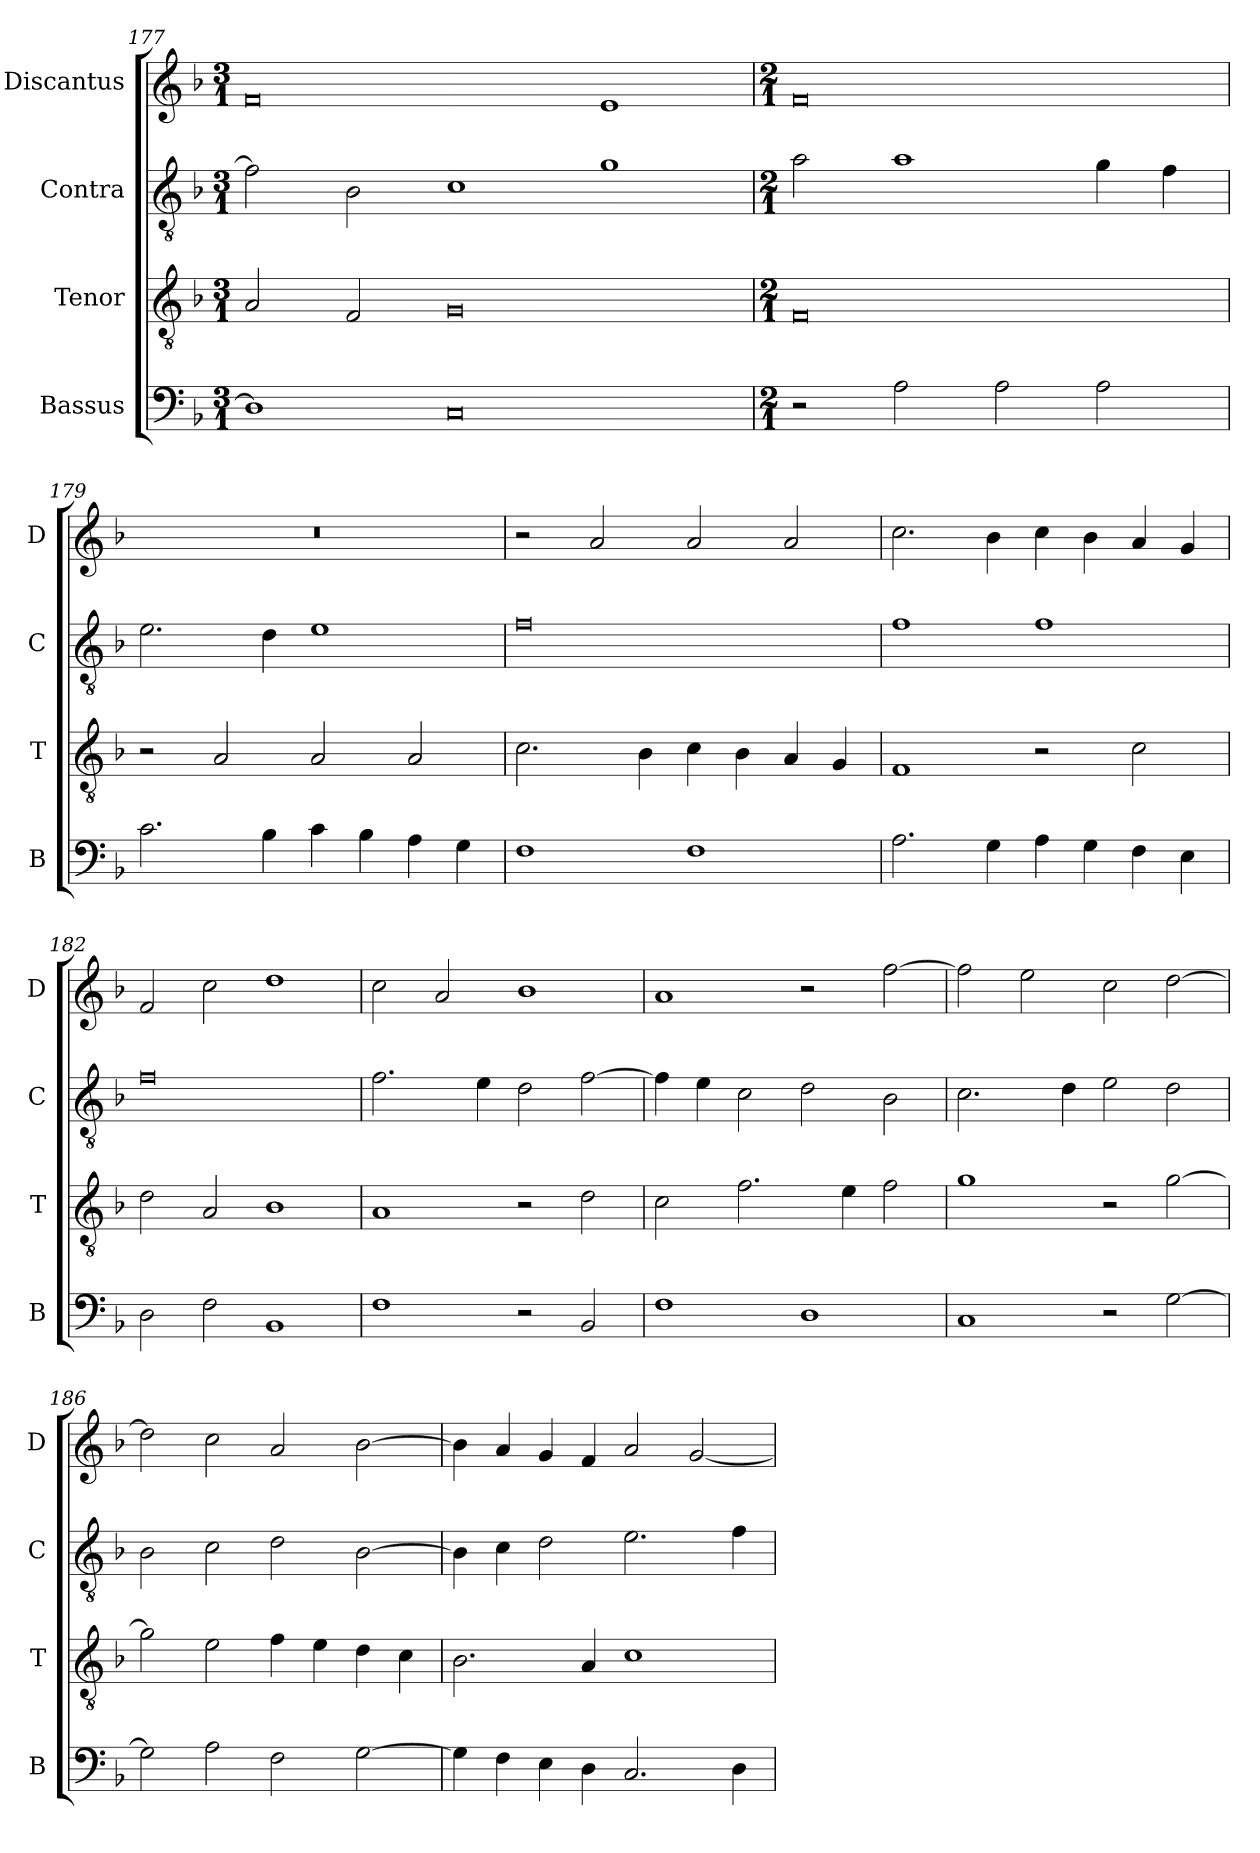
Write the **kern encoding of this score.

**kern	**kern	**kern	**kern
*part4	*part3	*part2	*part1
*staff4	*staff3	*staff2	*staff1
*I"Bassus	*I"Tenor	*I"Contra	*I"Discantus
*I'B	*I'T	*I'C	*I'D
*clefF4	*clefGv2	*clefGv2	*clefG2
*k[b-]	*k[b-]	*k[b-]	*k[b-]
*M3/1	*M3/1	*M3/1	*M3/1
=177	=177	=177	=177
1D]	2A/	2f\]	0f
.	2F/	2B-\	.
0C	0G	1c	.
.	.	1g	1e
=178	=178	=178	=178
*M2/1	*M2/1	*M2/1	*M2/1
2r	0F	2a\	0f
2A\	.	1a	.
2A\	.	.	.
2A\	.	4g\	.
.	.	4f\	.
=179	=179	=179	=179
2.c\	2r	2.e\	0r
.	2A/	.	.
4B-\	.	4d\	.
4c\	2A/	1e	.
4B-\	.	.	.
4A\	2A/	.	.
4G\	.	.	.
=180	=180	=180	=180
1F	2.c\	0f	2r
.	.	.	2a/
.	4B-\	.	.
1F	4c\	.	2a/
.	4B-\	.	.
.	4A/	.	2a/
.	4G/	.	.
=181	=181	=181	=181
2.A\	1F	1f	2.cc\
4G\	.	.	4b-\
4A\	2r	1f	4cc\
4G\	.	.	4b-\
4F\	2c\	.	4a/
4E\	.	.	4g/
=182	=182	=182	=182
2D\	2d\	0f	2f/
2F\	2A/	.	2cc\
1BB-	1B-	.	1dd
=183	=183	=183	=183
1F	1A	2.f\	2cc\
.	.	.	2a/
.	.	4e\	.
2r	2r	2d\	1b-
2BB-/	2d\	[2f\	.
=184	=184	=184	=184
1F	2c\	4f\]	1a
.	.	4e\	.
.	2.f\	2c\	.
1D	.	2d\	2r
.	4e\	.	.
.	2f\	2B-\	[2ff\
=185	=185	=185	=185
1C	1g	2.c\	2ff\]
.	.	.	2ee\
.	.	4d\	.
2r	2r	2e\	2cc\
[2G\	[2g\	2d\	[2dd\
=186	=186	=186	=186
2G\]	2g\]	2B-\	2dd\]
2A\	2e\	2c\	2cc\
2F\	4f\	2d\	2a/
.	4e\	.	.
[2G\	4d\	[2B-\	[2b-\
.	4c\	.	.
=187	=187	=187	=187
4G\]	2.B-\	4B-\]	4b-\]
4F\	.	4c\	4a/
4E\	.	2d\	4g/
4D\	4A/	.	4f/
2.C/	1c	2.e\	2a/
.	.	.	[2g/
4D\	.	4f\	.
=	=	=	=
*-	*-	*-	*-
